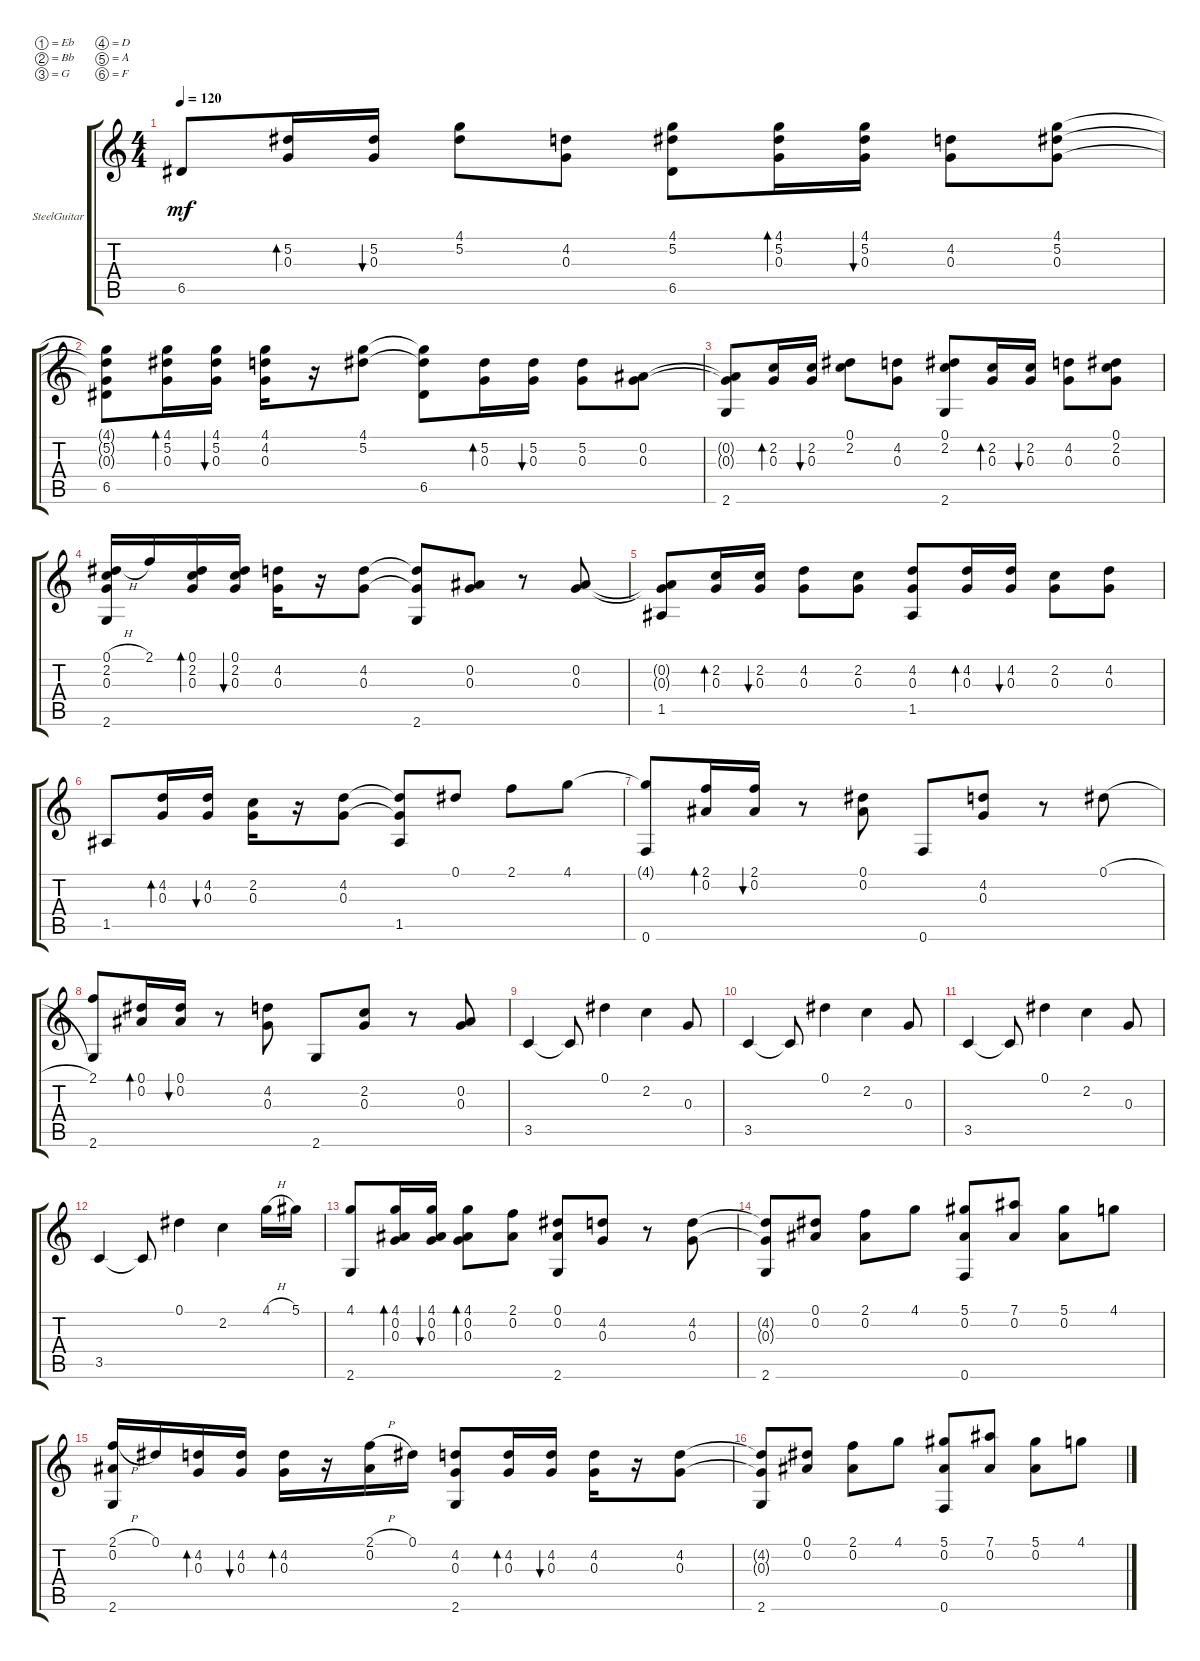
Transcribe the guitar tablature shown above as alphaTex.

\defaultSystemsLayout 4
\multiTrackTrackNamePolicy allsystems
\firstSystemTrackNameMode fullname
\firstSystemTrackNameOrientation horizontal
\otherSystemsTrackNameOrientation horizontal
\chordDiagramsInScore
\track ("SteelGuitar" "track 1") {instrument acousticguitarsteel}
\staff {score tabs}
\tuning (Eb4 Bb3 G3 D3 A2 F2)
\ts (4 4)
\tempo 120
\clef g2
\ks c
6.5.8{dy mf} (5.2 0.3).16{bd 30} (0.3 5.2).16{bu 30} (4.1 5.2).8 (4.2 0.3).8 (4.1 5.2 6.5).8 (4.1 5.2 0.3).16{bd 30} (0.3 5.2 4.1).16{bu 30} (4.2 0.3).8 (0.3 5.2 4.1).8 |
(4.1{t} 5.2{t} 0.3{t} 6.5).8 (4.1 5.2 0.3).16{bd 30} (0.3 5.2 4.1).16{bu 30} (4.1 4.2 0.3).16 r.16 (5.2 4.1).8 (6.5 4.1{t} 5.2{t}).8 (5.2 0.3).16{bd 30} (0.3 5.2).16{bu 30} (5.2 0.3).8 (0.3 0.2).8 |
(2.6 0.2{t} 0.3{t}).8 (0.3 2.2).16{bd 30} (2.2 0.3).16{bu 30} (2.2 0.1).8 (4.2 0.3).8 (0.1 2.2 2.6).8 (2.2 0.3).16{bd 30} (0.3 2.2).16{bu 30} (4.2 0.3).8 (0.3 2.2 0.1).8 |
(2.6 0.1{h} 2.2 0.3).16 2.1.16 (0.1 2.2 0.3).16{bd 30} (0.3 2.2 0.1).16{bu 30} (4.2 0.3).16 r.16 (0.3 4.2).8 (2.6 4.2{t} 0.3{t}).8 (0.3 0.2).8 r.8 (0.2 0.3).8 |
(0.3{t} 0.2{t} 1.5).8 (2.2 0.3).16{bd 30} (0.3 2.2).16{bu 30} (4.2 0.3).8 (0.3 2.2).8 (4.2 0.3 1.5).8 (4.2 0.3).16{bd 30} (0.3 4.2).16{bu 30} (2.2 0.3).8 (0.3 4.2).8 |
1.5.8 (4.2 0.3).16{bd 30} (0.3 4.2).16{bu 30} (2.2 0.3).16 r.16 (0.3 4.2).8 (1.5 4.2{t} 0.3{t}).8 0.1.8 2.1.8 4.1.8 |
(0.6 4.1{t}).8 (2.1 0.2).16{bd 30} (0.2 2.1).16{bu 30} r.8 (0.1 0.2).8 0.6.8 (4.2 0.3).8 r.8 0.1{h}.8 |
(2.1 2.6).8 (0.1 0.2).16{bd 30} (0.2 0.1).16{bu 30} r.8 (4.2 0.3).8 2.6.8 (2.2 0.3).8 r.8 (0.3 0.2).8 |
3.5.4 3.5{t}.8 0.1.4 2.2.4 0.3.8 |
3.5.4 3.5{t}.8 0.1.4 2.2.4 0.3.8 |
3.5.4 3.5{t}.8 0.1.4 2.2.4 0.3.8 |
3.5.4 3.5{t}.8 0.1.4 2.2.4 4.1{h}.16 5.1.16 |
(2.6 4.1).8 (4.1 0.2 0.3).16{bd 30} (0.3 0.2 4.1).16{bu 30} (4.1 0.2 0.3).8{bd 60} (2.1 0.2).8 (0.1 0.2 2.6).8 (4.2 0.3).8 r.8 (0.3 4.2).8 |
(2.6 4.2{t} 0.3{t}).8 (0.1 0.2).8 (2.1 0.2).8 4.1.8 (5.1 0.2 0.6).8 (7.1 0.2).8 (5.1 0.2).8 4.1.8 |
(2.1{h} 0.2 2.6).16 0.1.16 (4.2 0.3).16{bd 30} (4.2 0.3).16{bu 30} (0.3 4.2).16{bd 30} r.16 (2.1{h} 0.2).16 0.1.16 (4.2 0.3 2.6).8 (4.2 0.3).16{bd 30} (0.3 4.2).16{bu 30} (4.2 0.3).16 r.16 (0.3 4.2).8 |
(2.6 4.2{t} 0.3{t}).8 (0.1 0.2).8 (2.1 0.2).8 4.1.8 (5.1 0.2 0.6).8 (7.1 0.2).8 (0.2 5.1).8 4.1.8
